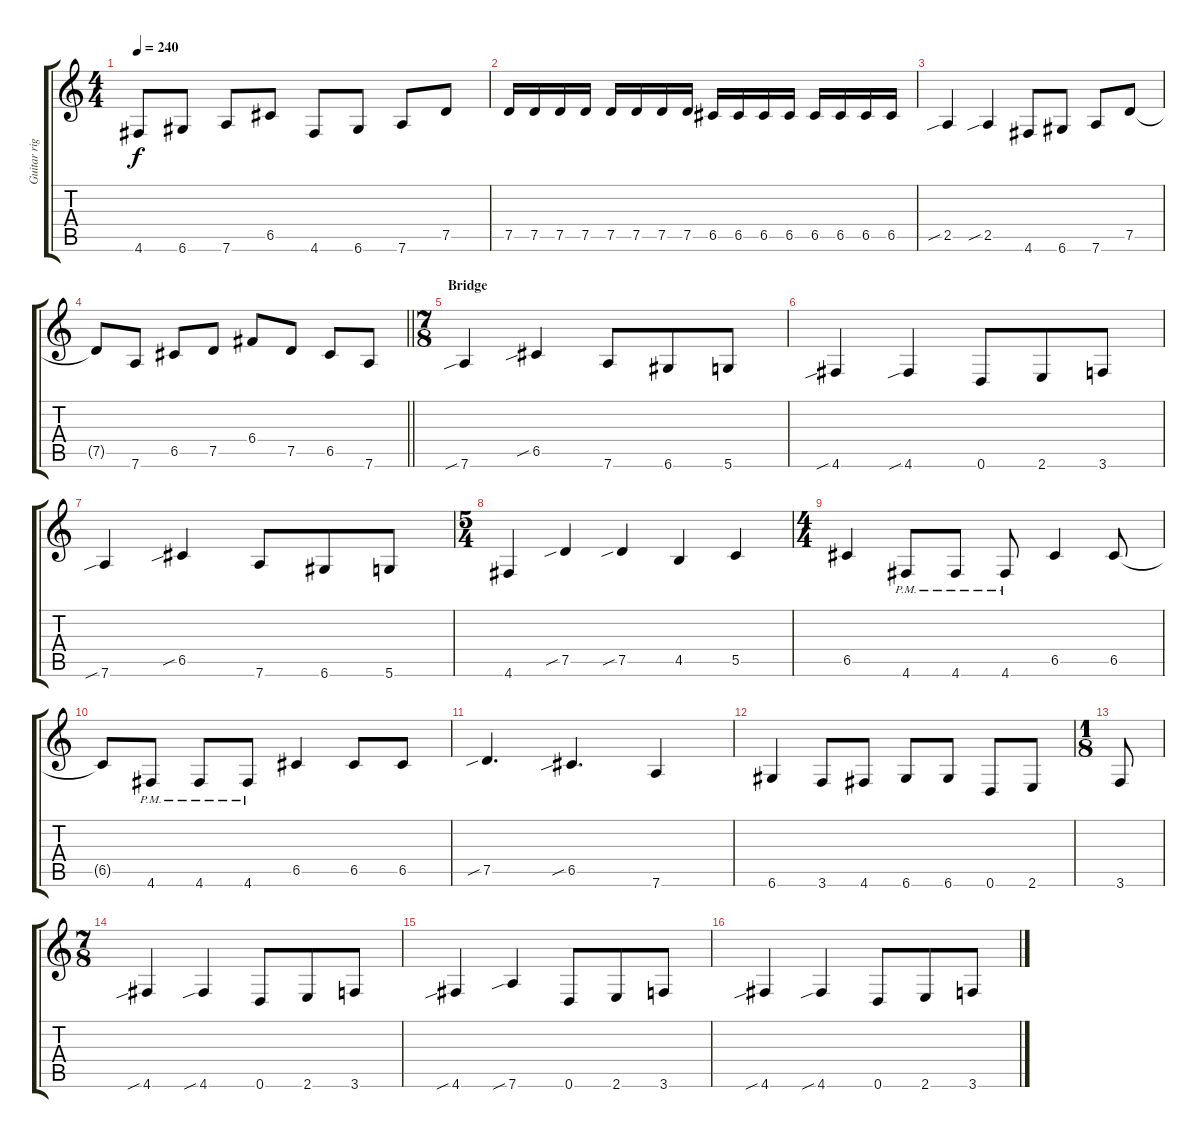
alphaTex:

\track ("Guitar right" "Guitar rig") {instrument distortionguitar}
\staff {score tabs}
\tuning (D4 A3 F3 C3 G2 D2) {hide}
\ts (4 4)
\tempo 240
\clef g2
\ks c
4.6.8{dy f} 6.6.8 7.6.8 6.5.8 4.6.8 6.6.8 7.6.8 7.5.8 |
7.5.16 7.5.16 7.5.16 7.5.16 7.5.16 7.5.16 7.5.16 7.5.16 6.5.16 6.5.16 6.5.16 6.5.16 6.5.16 6.5.16 6.5.16 6.5.16 |
2.5{sib}.4 2.5{sib}.4 4.6.8 6.6.8 7.6.8 7.5.8 |
\barLineRight lightlight
7.5{t}.8 7.6.8 6.5.8 7.5.8 6.4.8 7.5.8 6.5.8 7.6.8 |
\ts (7 8)
\section ("" "Bridge")
7.6{sib}.4 6.5{sib}.4 7.6.8 6.6.8 5.6.8 |
4.6{sib}.4 4.6{sib}.4 0.6.8 2.6.8 3.6.8 |
7.6{sib}.4 6.5{sib}.4 7.6.8 6.6.8 5.6.8 |
\ts (5 4)
4.6.4 7.5{sib}.4 7.5{sib}.4 4.5.4 5.5.4 |
\ts (4 4)
6.5.4 4.6{pm}.8 4.6{pm}.8 4.6{pm}.8 6.5.4 6.5.8 |
6.5{t}.8 4.6{pm}.8 4.6{pm}.8 4.6{pm}.8 6.5.4 6.5.8 6.5.8 |
7.5{sib}.4{d} 6.5{sib}.4{d} 7.6.4 |
6.6.4 3.6.8 4.6.8 6.6.8 6.6.8 0.6.8 2.6.8 |
\ts (1 8)
3.6.8 |
\ts (7 8)
4.6{sib}.4 4.6{sib}.4 0.6.8 2.6.8 3.6.8 |
4.6{sib}.4 7.6{sib}.4 0.6.8 2.6.8 3.6.8 |
4.6{sib}.4 4.6{sib}.4 0.6.8 2.6.8 3.6.8
